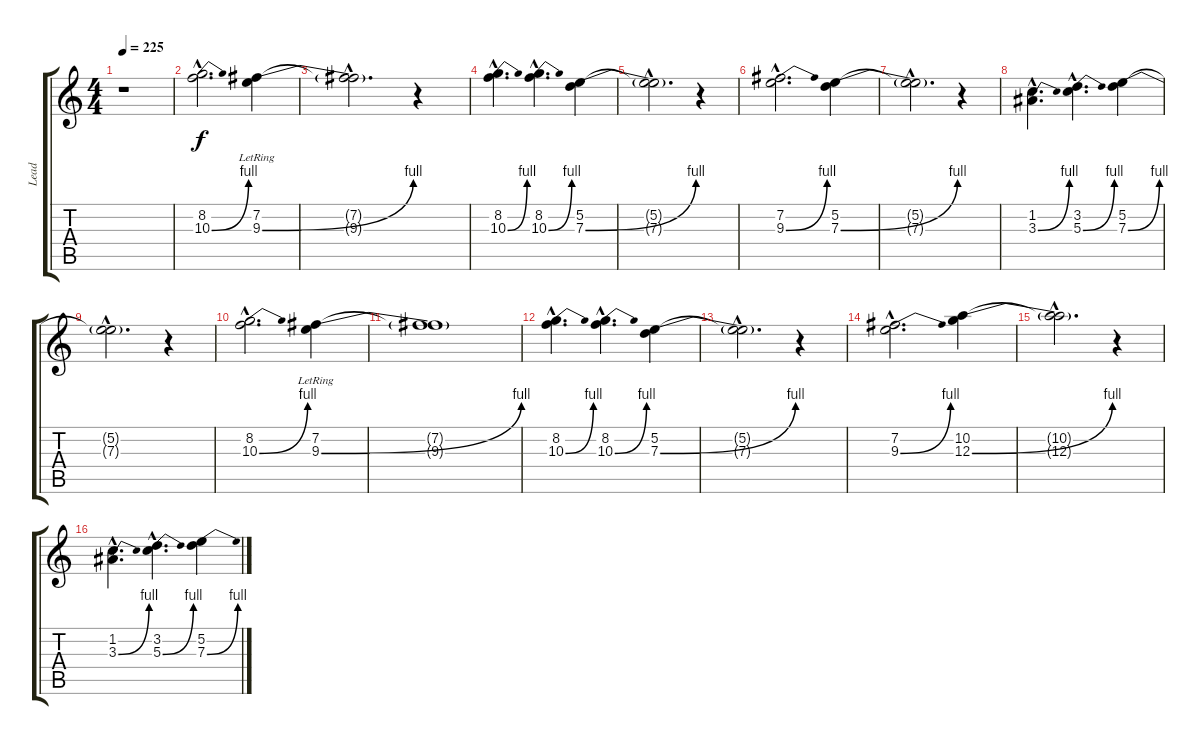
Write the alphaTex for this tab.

\track ("Lead" "Lead") {instrument overdrivenguitar}
\staff {score tabs}
\tuning (E4 B3 G3 D3 A2 E2) {hide}
\ts (4 4)
\tempo 225
\clef g2
\ks c
r.1{dy f} |
(8.2{hac} 10.3{be (bend 0 0 60 4) hac}).2{d} (7.2{lr} 9.3{be (bend 0 0 60 4)}).4 |
(7.2{hac t} 9.3{hac t}).2{d} r.4 |
(8.2{hac} 10.3{be (bend 0 0 60 4) hac}).4{d} (8.2{hac} 10.3{be (bend 0 0 60 4) hac}).4{d} (5.2 7.3{be (bend 0 0 60 4)}).4 |
(5.2{hac t} 7.3{hac t}).2{d} r.4 |
(7.2{hac} 9.3{be (bend 0 0 60 4) hac}).2{d} (5.2 7.3{be (bend 0 0 60 4)}).4 |
(5.2{hac t} 7.3{hac t}).2{d} r.4 |
(1.2{hac} 3.3{be (bend 0 0 60 4) hac}).4{d} (3.2{hac} 5.3{be (bend 0 0 60 4) hac}).4{d} (5.2 7.3{be (bend 0 0 60 4)}).4 |
(5.2{hac t} 7.3{hac t}).2{d} r.4 |
(8.2{hac} 10.3{be (bend 0 0 60 4) hac}).2{d} (7.2{lr} 9.3{be (bend 0 0 60 4)}).4 |
(7.2{t} 9.3{t}).1 |
(8.2{hac} 10.3{be (bend 0 0 60 4) hac}).4{d} (8.2{hac} 10.3{be (bend 0 0 60 4) hac}).4{d} (5.2 7.3{be (bend 0 0 60 4)}).4 |
(5.2{hac t} 7.3{hac t}).2{d} r.4 |
(7.2{hac} 9.3{be (bend 0 0 60 4) hac}).2{d} (10.2 12.3{be (bend 0 0 60 4)}).4 |
(10.2{hac t} 12.3{hac t}).2{d} r.4 |
(1.2{hac} 3.3{be (bend 0 0 60 4) hac}).4{d} (3.2{hac} 5.3{be (bend 0 0 60 4) hac}).4{d} (5.2 7.3{be (bend 0 0 60 4)}).4
